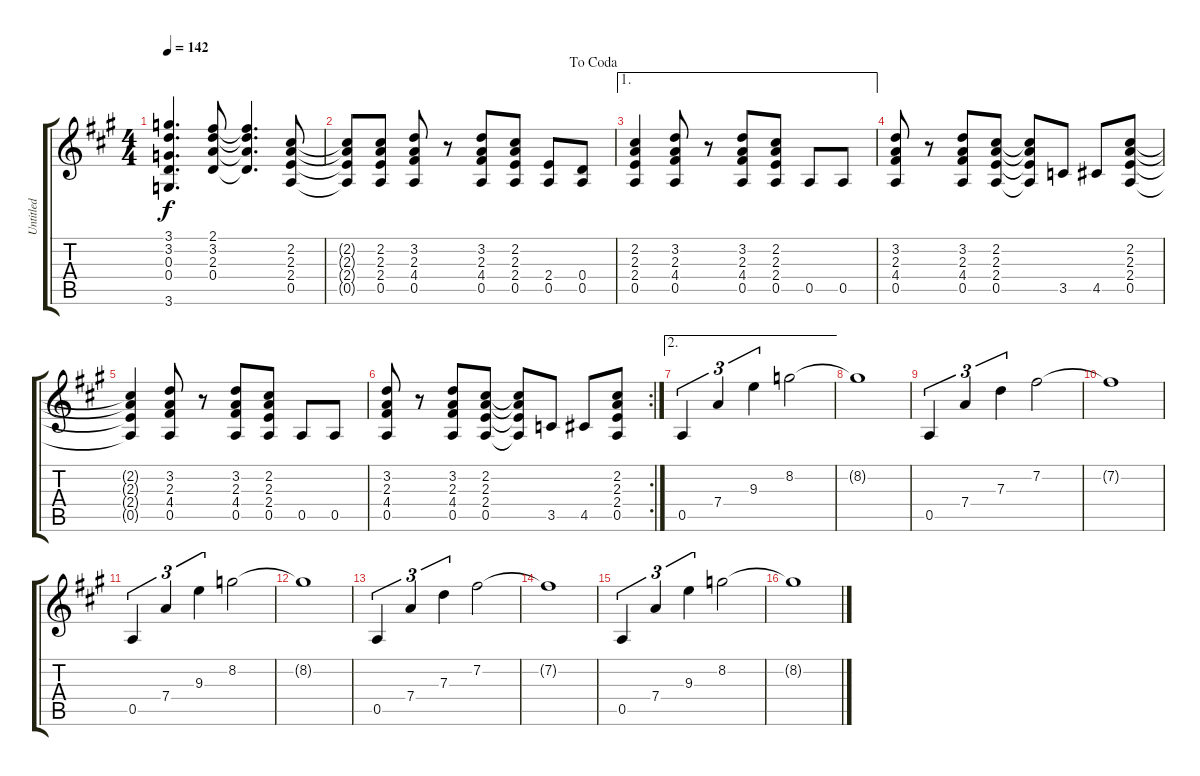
\track ("Untitled" "Untitled") {instrument distortionguitar}
\staff {score tabs}
\tuning (E4 B3 G3 D3 A2 E2) {hide}
\ts (4 4)
\tempo 142
\clef g2
\ks a
(3.1 3.2 0.3 0.4 3.6).4{d dy f} (2.1 3.2 2.3 0.4).8 (2.1{t} 3.2{t} 2.3{t} 0.4{t}).4{d} (2.2 2.3 2.4 0.5).8 |
\jump dacoda
(2.2{t} 2.3{t} 2.4{t} 0.5{t}).8 (2.2 2.3 2.4 0.5).8 (3.2 2.3 4.4 0.5).8 r.8 (3.2 2.3 4.4 0.5).8 (2.2 2.3 2.4 0.5).8 (2.4 0.5).8 (0.4 0.5).8 |
\ae 1
(2.2 2.3 2.4 0.5).4 (3.2 2.3 4.4 0.5).8 r.8 (3.2 2.3 4.4 0.5).8 (2.2 2.3 2.4 0.5).8 0.5.8 0.5.8 |
(3.2 2.3 4.4 0.5).8 r.8 (3.2 2.3 4.4 0.5).8 (2.2 2.3 2.4 0.5).8 (2.2{t} 2.3{t} 2.4{t} 0.5{t}).8 3.5.8 4.5.8 (2.2 2.3 2.4 0.5).8 |
(2.2{t} 2.3{t} 2.4{t} 0.5{t}).4 (3.2 2.3 4.4 0.5).8 r.8 (3.2 2.3 4.4 0.5).8 (2.2 2.3 2.4 0.5).8 0.5.8 0.5.8 |
\rc 2
(3.2 2.3 4.4 0.5).8 r.8 (3.2 2.3 4.4 0.5).8 (2.2 2.3 2.4 0.5).8 (2.2{t} 2.3{t} 2.4{t} 0.5{t}).8 3.5.8 4.5.8 (2.2 2.3 2.4 0.5).8 |
\ae 2
0.5.4{tu (3 2)} 7.4.4{tu (3 2)} 9.3.4{tu (3 2)} 8.2.2 |
8.2{t}.1 |
0.5.4{tu (3 2)} 7.4.4{tu (3 2)} 7.3.4{tu (3 2)} 7.2.2 |
7.2{t}.1 |
0.5.4{tu (3 2)} 7.4.4{tu (3 2)} 9.3.4{tu (3 2)} 8.2.2 |
8.2{t}.1 |
0.5.4{tu (3 2)} 7.4.4{tu (3 2)} 7.3.4{tu (3 2)} 7.2.2 |
7.2{t}.1 |
0.5.4{tu (3 2)} 7.4.4{tu (3 2)} 9.3.4{tu (3 2)} 8.2.2 |
8.2{t}.1
